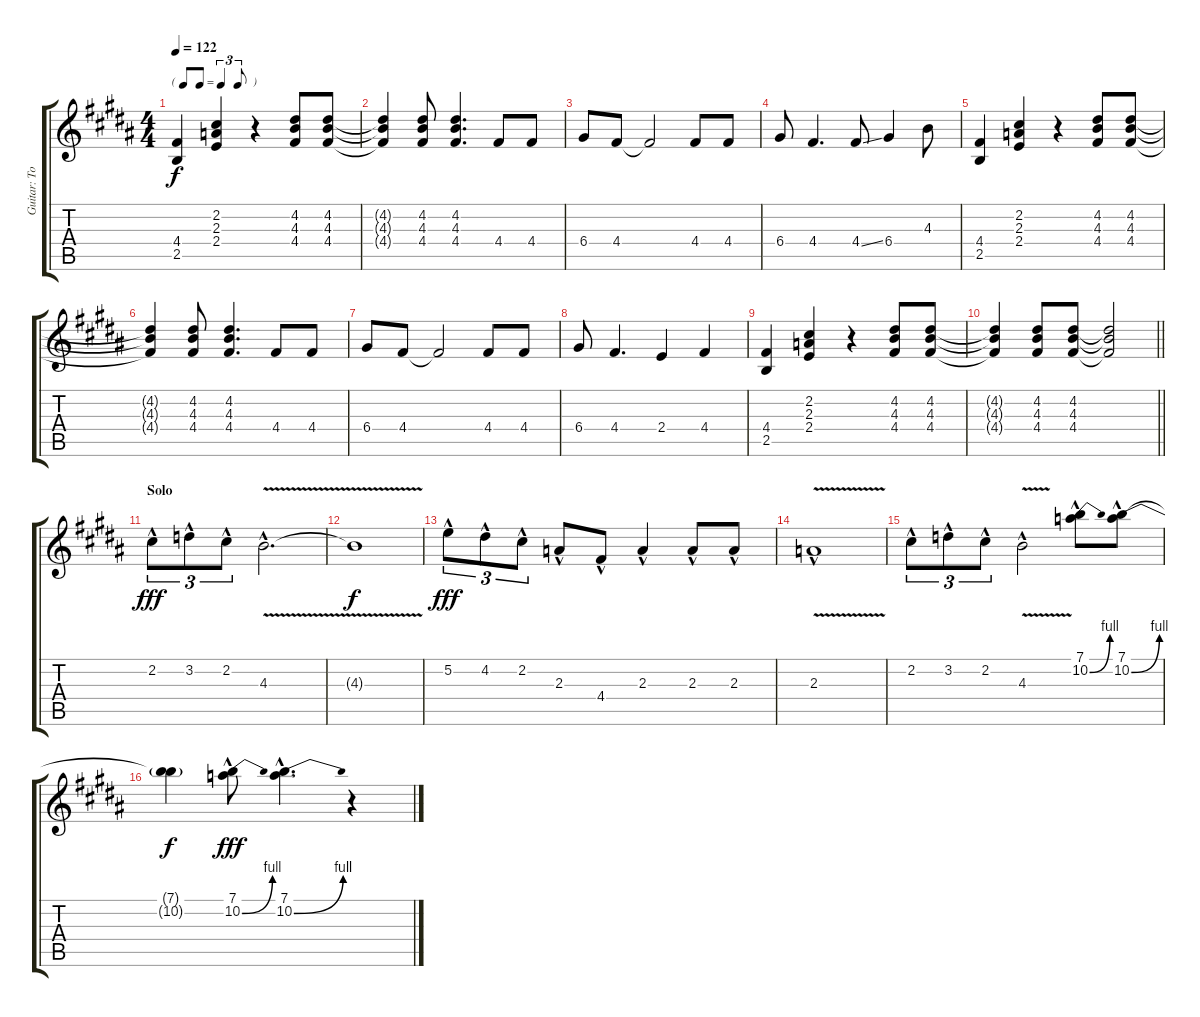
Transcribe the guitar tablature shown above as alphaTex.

\track ("Guitar: Tony" "Guitar: To") {instrument overdrivenguitar}
\staff {score tabs}
\tuning (E4 B3 G3 D3 A2 E2) {hide}
\ts (4 4)
\tf triplet8th
\tempo 122
\clef g2
\ks b
(4.4 2.5).4{dy f} (2.2 2.3 2.4).4 r.4 (4.2 4.3 4.4).8 (4.2 4.3 4.4).8 |
(4.2{t} 4.3{t} 4.4{t}).4 (4.2 4.3 4.4).8 (4.2 4.3 4.4).4{d} 4.4.8 4.4.8 |
6.4.8 4.4.8 4.4{t}.2 4.4.8 4.4.8 |
6.4.8 4.4.4{d} 4.4{ss}.8 6.4.4 4.3.8 |
(4.4 2.5).4 (2.2 2.3 2.4).4 r.4 (4.2 4.3 4.4).8 (4.2 4.3 4.4).8 |
(4.2{t} 4.3{t} 4.4{t}).4 (4.2 4.3 4.4).8 (4.2 4.3 4.4).4{d} 4.4.8 4.4.8 |
6.4.8 4.4.8 4.4{t}.2 4.4.8 4.4.8 |
6.4.8 4.4.4{d} 2.4.4 4.4.4 |
(4.4 2.5).4 (2.2 2.3 2.4).4 r.4 (4.2 4.3 4.4).8 (4.2 4.3 4.4).8 |
\barLineRight lightlight
(4.2{t} 4.3{t} 4.4{t}).4 (4.2 4.3 4.4).8 (4.2 4.3 4.4).8 (4.2{t} 4.3{t} 4.4{t}).2 |
\section ("" "Solo")
2.2{hac}.8{tu (3 2) dy fff volume 16 instrument overdrivenguitar} 3.2{hac}.8{tu (3 2)} 2.2{hac}.8{tu (3 2)} 4.3{v hac}.2{d} |
4.3{t}.1{dy f} |
5.2{hac}.8{tu (3 2) dy fff} 4.2{hac}.8{tu (3 2)} 2.2{hac}.8{tu (3 2)} 2.3{hac}.8 4.4{hac}.8 2.3{hac}.4 2.3{hac}.8 2.3{hac}.8 |
2.3{v hac}.1 |
2.2{hac}.8{tu (3 2)} 3.2{hac}.8{tu (3 2)} 2.2{hac}.8{tu (3 2)} 4.3{v hac}.2 (7.1{hac} 10.2{be (bend 0 0 60 4) hac}).8 (7.1{hac} 10.2{be (bend 0 0 60 4) hac}).8 |
(7.1{t} 10.2{t}).4{dy f} (7.1{hac} 10.2{be (bend 0 0 60 4) hac}).8{dy fff} (7.1{hac} 10.2{be (bend 0 0 60 4) hac}).4{d} r.4
